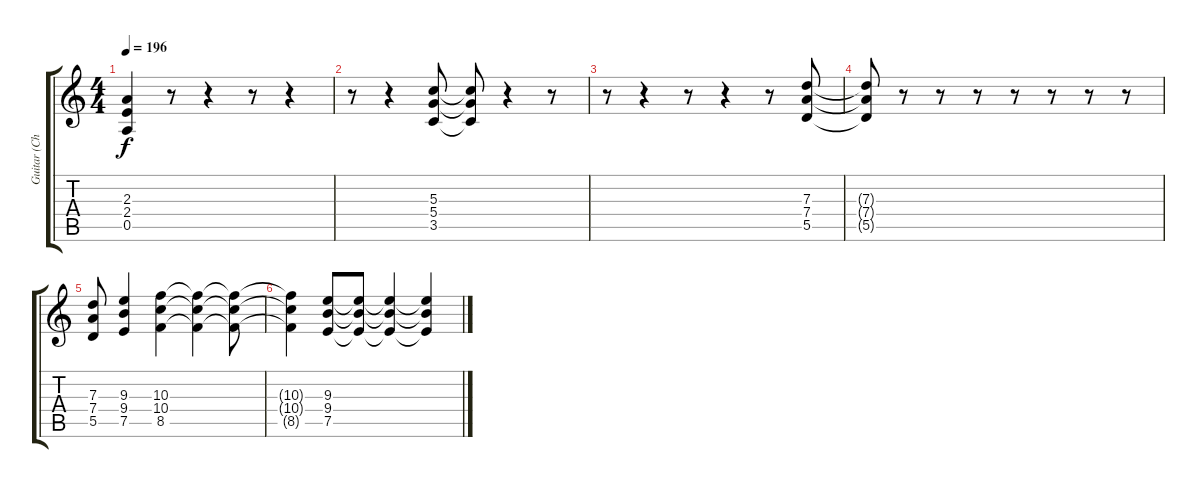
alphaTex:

\track ("Guitar (Chorus)" "Guitar (Ch") {instrument overdrivenguitar}
\staff {score tabs}
\tuning (E4 B3 G3 D3 A2 E2) {hide}
\ts (4 4)
\tempo 196
\clef g2
\ks c
(2.3 2.4 0.5).4{dy f} r.8 r.4 r.8 r.4 |
r.8 r.4 (5.3 5.4 3.5).8 (5.3{t} 5.4{t} 3.5{t}).8 r.4 r.8 |
r.8 r.4 r.8 r.4 r.8 (7.3 7.4 5.5).8 |
(7.3{t} 7.4{t} 5.5{t}).8 r.8 r.8 r.8 r.8 r.8 r.8 r.8 |
(7.3 7.4 5.5).8 (9.3 9.4 7.5).4 (10.3 10.4 8.5).4 (10.3{t} 10.4{t} 8.5{t}).4 (10.3{t} 10.4{t} 8.5{t}).8 |
(10.3{t} 10.4{t} 8.5{t}).4 (9.3 9.4 7.5).8 (9.3{t} 9.4{t} 7.5{t}).8 (9.3{t} 9.4{t} 7.5{t}).4 (9.3{t} 9.4{t} 7.5{t}).4
